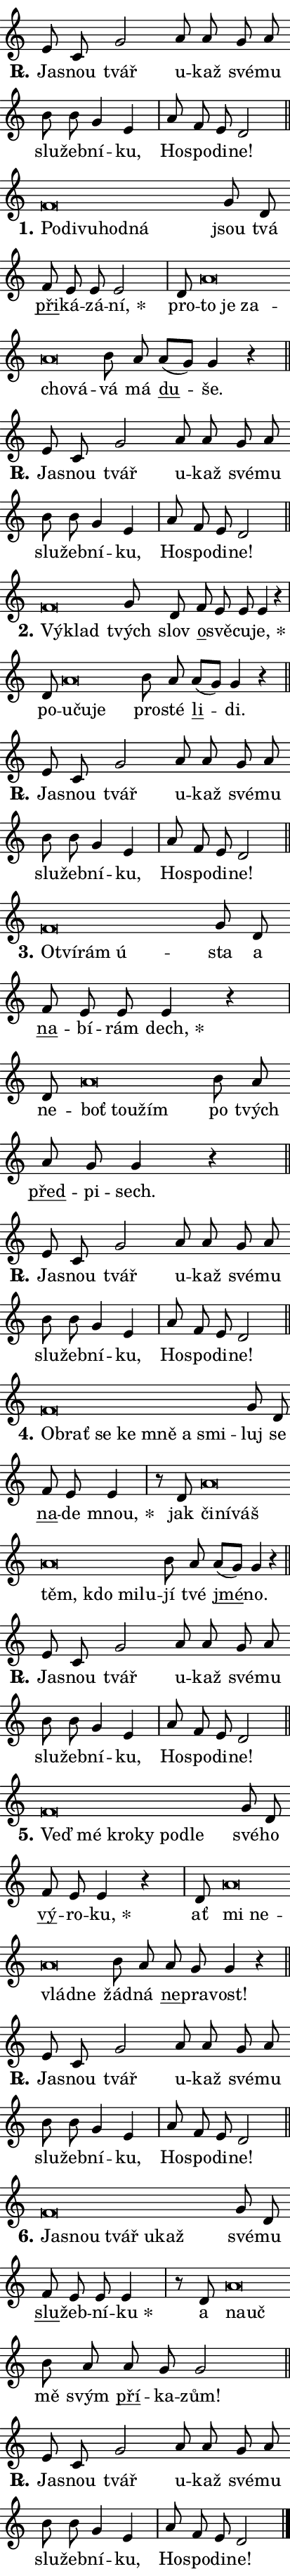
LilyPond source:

\version "2.24.0"
\header { tagline = "" }
\paper {
  indent = 0\cm
  top-margin = 0\cm
  right-margin = 0\cm
  bottom-margin = 0\cm
  left-margin = 0\cm
  paper-width = 7\cm
  page-breaking = #ly:one-page-breaking
  system-system-spacing.basic-distance = #11
  score-system-spacing.basic-distance = #11
  ragged-last = ##f
}


%% Author: Thomas Morley
%% https://lists.gnu.org/archive/html/lilypond-user/2020-05/msg00002.html
#(define (line-position grob)
"Returns position of @var[grob} in current system:
   @code{'start}, if at first time-step
   @code{'end}, if at last time-step
   @code{'middle} otherwise
"
  (let* ((col (ly:item-get-column grob))
         (ln (ly:grob-object col 'left-neighbor))
         (rn (ly:grob-object col 'right-neighbor))
         (col-to-check-left (if (ly:grob? ln) ln col))
         (col-to-check-right (if (ly:grob? rn) rn col))
         (break-dir-left
           (and
             (ly:grob-property col-to-check-left 'non-musical #f)
             (ly:item-break-dir col-to-check-left)))
         (break-dir-right
           (and
             (ly:grob-property col-to-check-right 'non-musical #f)
             (ly:item-break-dir col-to-check-right))))
        (cond ((eqv? 1 break-dir-left) 'start)
              ((eqv? -1 break-dir-right) 'end)
              (else 'middle))))

#(define (tranparent-at-line-position vctor)
  (lambda (grob)
  "Relying on @code{line-position} select the relevant enry from @var{vctor}.
Used to determine transparency,"
    (case (line-position grob)
      ((end) (not (vector-ref vctor 0)))
      ((middle) (not (vector-ref vctor 1)))
      ((start) (not (vector-ref vctor 2))))))

noteHeadBreakVisibility =
#(define-music-function (break-visibility)(vector?)
"Makes @code{NoteHead}s transparent relying on @var{break-visibility}"
#{
  \override NoteHead.transparent =
    #(tranparent-at-line-position break-visibility)
#})

#(define delete-ledgers-for-transparent-note-heads
  (lambda (grob)
    "Reads whether a @code{NoteHead} is transparent.
If so this @code{NoteHead} is removed from @code{'note-heads} from
@var{grob}, which is supposed to be @code{LedgerLineSpanner}.
As a result ledgers are not printed for this @code{NoteHead}"
    (let* ((nhds-array (ly:grob-object grob 'note-heads))
           (nhds-list
             (if (ly:grob-array? nhds-array)
                 (ly:grob-array->list nhds-array)
                 '()))
           ;; Relies on the transparent-property being done before
           ;; Staff.LedgerLineSpanner.after-line-breaking is executed.
           ;; This is fragile ...
           (to-keep
             (remove
               (lambda (nhd)
                 (ly:grob-property nhd 'transparent #f))
               nhds-list)))
      ;; TODO find a better method to iterate over grob-arrays, similiar
      ;; to filter/remove etc for lists
      ;; For now rebuilt from scratch
      (set! (ly:grob-object grob 'note-heads)  '())
      (for-each
        (lambda (nhd)
          (ly:pointer-group-interface::add-grob grob 'note-heads nhd))
        to-keep))))

hideNotes = {
  \noteHeadBreakVisibility #begin-of-line-visible
}
unHideNotes = {
  \noteHeadBreakVisibility #all-visible
}

% work-around for resetting accidentals
% https://lilypond.org/doc/v2.23/Documentation/notation/displaying-rhythms#unmetered-music
cadenzaMeasure = {
  \cadenzaOff
  \partial 1024 s1024
  \cadenzaOn
}

#(define-markup-command (accent layout props text) (markup?)
  "Underline accented syllable"
  (interpret-markup layout props
    #{\markup \override #'(offset . 4.3) \underline { #text }#}))

responsum = \markup \concat {
  "R" \hspace #-1.05 \path #0.1 #'((moveto 0 0.07) (lineto 0.9 0.8)) \hspace #0.05 "."
}

\layout {
    \context {
        \Staff
        \remove "Time_signature_engraver"
        \override LedgerLineSpanner.after-line-breaking = #delete-ledgers-for-transparent-note-heads
    }
    \context {
        \Voice {
            \override NoteHead.output-attributes = #'((class . "notehead"))
            \override Hairpin.height = #0.55
        }
    }
    \context {
        \Lyrics {
            \override StanzaNumber.output-attributes = #'((class . "stanzanumber"))
            \override LyricSpace.minimum-distance = #0.9
            \override LyricText.font-name = #"TeX Gyre Schola"
            \override LyricText.font-size = 1
            \override StanzaNumber.font-name = #"TeX Gyre Schola Bold"
            \override StanzaNumber.font-size = 1
        }
    }
}

% magnetic-lyrics.ily
%
%   written by
%     Jean Abou Samra <jean@abou-samra.fr>
%     Werner Lemberg <wl@gnu.org>
%
%   adapted by
%     Jiri Hon <jiri.hon@gmail.com>
%
% Version 2022-Apr-15

% https://www.mail-archive.com/lilypond-user@gnu.org/msg149350.html

#(define (Left_hyphen_pointer_engraver context)
   "Collect syllable-hyphen-syllable occurrences in lyrics and store
them in properties.  This engraver only looks to the left.  For
example, if the lyrics input is @code{foo -- bar}, it does the
following.

@itemize @bullet
@item
Set the @code{text} property of the @code{LyricHyphen} grob between
@q{foo} and @q{bar} to @code{foo}.

@item
Set the @code{left-hyphen} property of the @code{LyricText} grob with
text @q{foo} to the @code{LyricHyphen} grob between @q{foo} and
@q{bar}.
@end itemize

Use this auxiliary engraver in combination with the
@code{lyric-@/text::@/apply-@/magnetic-@/offset!} hook."
   (let ((hyphen #f)
         (text #f))
     (make-engraver
      (acknowledgers
       ((lyric-syllable-interface engraver grob source-engraver)
        (set! text grob)))
      (end-acknowledgers
       ((lyric-hyphen-interface engraver grob source-engraver)
        ;(when (not (grob::has-interface grob 'lyric-space-interface))
          (set! hyphen grob)));)
      ((stop-translation-timestep engraver)
       (when (and text hyphen)
         (ly:grob-set-object! text 'left-hyphen hyphen))
       (set! text #f)
       (set! hyphen #f)))))

#(define (lyric-text::apply-magnetic-offset! grob)
   "If the space between two syllables is less than the value in
property @code{LyricText@/.details@/.squash-threshold}, move the right
syllable to the left so that it gets concatenated with the left
syllable.

Use this function as a hook for
@code{LyricText@/.after-@/line-@/breaking} if the
@code{Left_@/hyphen_@/pointer_@/engraver} is active."
   (let ((hyphen (ly:grob-object grob 'left-hyphen #f)))
     (when hyphen
       (let ((left-text (ly:spanner-bound hyphen LEFT)))
         (when (grob::has-interface left-text 'lyric-syllable-interface)
           (let* ((common (ly:grob-common-refpoint grob left-text X))
                  (this-x-ext (ly:grob-extent grob common X))
                  (left-x-ext
                   (begin
                     ;; Trigger magnetism for left-text.
                     (ly:grob-property left-text 'after-line-breaking)
                     (ly:grob-extent left-text common X)))
                  ;; `delta` is the gap width between two syllables.
                  (delta (- (interval-start this-x-ext)
                            (interval-end left-x-ext)))
                  (details (ly:grob-property grob 'details))
                  (threshold (assoc-get 'squash-threshold details 0.2)))
             (when (< delta threshold)
               (let* (;; We have to manipulate the input text so that
                      ;; ligatures crossing syllable boundaries are not
                      ;; disabled.  For languages based on the Latin
                      ;; script this is essentially a beautification.
                      ;; However, for non-Western scripts it can be a
                      ;; necessity.
                      (lt (ly:grob-property left-text 'text))
                      (rt (ly:grob-property grob 'text))
                      (is-space (grob::has-interface hyphen 'lyric-space-interface))
                      (space (if is-space " " ""))
                      (space-markup (grob-interpret-markup grob " "))
                      (space-size (interval-length (ly:stencil-extent space-markup X)))
                      (extra-delta (if is-space space-size 0))
                      ;; Append new syllable.
                      (ltrt-space (if (and (string? lt) (string? rt))
                                (string-append lt space rt)
                                (make-concat-markup (list lt space rt))))
                      ;; Right-align `ltrt` to the right side.
                      (ltrt-space-markup (grob-interpret-markup
                               grob
                               (make-translate-markup
                                (cons (interval-length this-x-ext) 0)
                                (make-right-align-markup ltrt-space)))))
                 (begin
                   ;; Don't print `left-text`.
                   (ly:grob-set-property! left-text 'stencil #f)
                   ;; Set text and stencil (which holds all collected
                   ;; syllables so far) and shift it to the left.
                   (ly:grob-set-property! grob 'text ltrt-space)
                   (ly:grob-set-property! grob 'stencil ltrt-space-markup)
                   (ly:grob-translate-axis! grob (- (- delta extra-delta)) X))))))))))


#(define (lyric-hyphen::displace-bounds-first grob)
   ;; Make very sure this callback isn't triggered too early.
   (let ((left (ly:spanner-bound grob LEFT))
         (right (ly:spanner-bound grob RIGHT)))
     (ly:grob-property left 'after-line-breaking)
     (ly:grob-property right 'after-line-breaking)
     (ly:lyric-hyphen::print grob)))

squashThreshold = #0.4

\layout {
  \context {
    \Lyrics
    \consists #Left_hyphen_pointer_engraver
    \override LyricText.after-line-breaking =
      #lyric-text::apply-magnetic-offset!
    \override LyricHyphen.stencil = #lyric-hyphen::displace-bounds-first
    \override LyricText.details.squash-threshold = \squashThreshold
    \override LyricHyphen.minimum-distance = 0
    \override LyricHyphen.minimum-length = \squashThreshold
  }
}

squash = \override LyricText.details.squash-threshold = 9999
unSquash = \override LyricText.details.squash-threshold = \squashThreshold

left = \override LyricText.self-alignment-X = #LEFT
unLeft = \revert LyricText.self-alignment-X

starOffset = #(lambda (grob) 
                (let ((x_offset (ly:self-alignment-interface::aligned-on-x-parent grob)))
                  (if (= x_offset 0) 0 (+ x_offset 1.2))))

star = #(define-music-function (syllable)(string?)
"Append star separator at the end of a syllable"
#{
  \once \override LyricText.X-offset = #starOffset
  \lyricmode { \markup {
    #syllable
    \override #'((font-name . "TeX Gyre Schola Bold")) \hspace #0.2 \lower #0.65 \larger "*"
  } }
#})

starAccent = #(define-music-function (syllable)(string?)
"Append star separator at the end of a syllable and make accent"
#{
  \once \override LyricText.X-offset = #starOffset
  \lyricmode { \markup {
    \accent #syllable
    \override #'((font-name . "TeX Gyre Schola Bold")) \hspace #0.2 \lower #0.65 \larger "*"
  } }
#})

breath = #(define-music-function (syllable)(string?)
"Append breathing indicator at the end of a syllable"
#{
  \lyricmode { \markup { #syllable "+" } }
#})

optionalBreath = #(define-music-function (syllable)(string?)
"Append optional breathing indicator at the end of a syllable"
#{
  \lyricmode { \markup { #syllable "(+)" } }
#})


\score {
    <<
        \new Voice = "melody" { \cadenzaOn \key c \major \relative { e'8 c g'2 a8 a \bar "" g a \bar "" b b \bar "" g4 e \cadenzaMeasure \bar "|" a8 f e d2 \cadenzaMeasure \bar "||" \break } }
        \new Lyrics \lyricsto "melody" { \lyricmode { \set stanza = \responsum
Ja -- snou tvář u -- kaž své -- mu slu -- žeb -- ní -- ku, Ho -- spo -- di -- ne! } }
    >>
    \layout {}
}

\score {
    <<
        \new Voice = "melody" { \cadenzaOn \key c \major \relative { f'\breve*1/16 \hideNotes \breve*1/16 \bar "" \breve*1/16 \bar "" \breve*1/16 \breve*1/16 \bar "" \unHideNotes g8 d \bar "" f e e e2 \cadenzaMeasure \bar "|" d8 a'\breve*1/16 \hideNotes \breve*1/16 \bar "" \breve*1/16 \bar "" \breve*1/16 \breve*1/16 \bar "" \unHideNotes b8 a \bar "" a[( g)] g4 r \cadenzaMeasure \bar "||" \break } }
        \new Lyrics \lyricsto "melody" { \lyricmode { \set stanza = "1."
\left Po -- \squash di -- vu -- hod -- ná \unLeft \unSquash jsou tvá \markup \accent při -- ká -- zá -- \star ní, pro -- \left to \squash je za -- cho -- vá -- \unLeft \unSquash vá má \markup \accent du -- še. } }
    >>
    \layout {}
}

\score {
    <<
        \new Voice = "melody" { \cadenzaOn \key c \major \relative { e'8 c g'2 a8 a \bar "" g a \bar "" b b \bar "" g4 e \cadenzaMeasure \bar "|" a8 f e d2 \cadenzaMeasure \bar "||" \break } }
        \new Lyrics \lyricsto "melody" { \lyricmode { \set stanza = \responsum
Ja -- snou tvář u -- kaž své -- mu slu -- žeb -- ní -- ku, Ho -- spo -- di -- ne! } }
    >>
    \layout {}
}

\score {
    <<
        \new Voice = "melody" { \cadenzaOn \key c \major \relative { f'\breve*1/16 \hideNotes \breve*1/16 \bar "" \unHideNotes g8 d \bar "" f e e e4 r \cadenzaMeasure \bar "|" d8 a'\breve*1/16 \hideNotes \breve*1/16 \breve*1/16 \bar "" \unHideNotes b8 a \bar "" a[( g)] g4 r \cadenzaMeasure \bar "||" \break } }
        \new Lyrics \lyricsto "melody" { \lyricmode { \set stanza = "2."
\left Vý -- \squash klad \unLeft \unSquash tvých slov \markup \accent o -- svě -- cu -- \star je, po -- \left u -- \squash ču -- je \unLeft \unSquash pro -- sté \markup \accent li -- di. } }
    >>
    \layout {}
}

\score {
    <<
        \new Voice = "melody" { \cadenzaOn \key c \major \relative { e'8 c g'2 a8 a \bar "" g a \bar "" b b \bar "" g4 e \cadenzaMeasure \bar "|" a8 f e d2 \cadenzaMeasure \bar "||" \break } }
        \new Lyrics \lyricsto "melody" { \lyricmode { \set stanza = \responsum
Ja -- snou tvář u -- kaž své -- mu slu -- žeb -- ní -- ku, Ho -- spo -- di -- ne! } }
    >>
    \layout {}
}

\score {
    <<
        \new Voice = "melody" { \cadenzaOn \key c \major \relative { f'\breve*1/16 \hideNotes \breve*1/16 \bar "" \breve*1/16 \breve*1/16 \bar "" \unHideNotes g8 d \bar "" f e e e4 r \cadenzaMeasure \bar "|" d8 a'\breve*1/16 \hideNotes \breve*1/16 \breve*1/16 \bar "" \unHideNotes b8 a \bar "" a g g4 r \cadenzaMeasure \bar "||" \break } }
        \new Lyrics \lyricsto "melody" { \lyricmode { \set stanza = "3."
\left O -- \squash tví -- rám ú -- \unLeft \unSquash sta a \markup \accent na -- bí -- rám \star dech, ne -- \left boť \squash tou -- žím \unLeft \unSquash po tvých \markup \accent před -- pi -- sech. } }
    >>
    \layout {}
}

\score {
    <<
        \new Voice = "melody" { \cadenzaOn \key c \major \relative { e'8 c g'2 a8 a \bar "" g a \bar "" b b \bar "" g4 e \cadenzaMeasure \bar "|" a8 f e d2 \cadenzaMeasure \bar "||" \break } }
        \new Lyrics \lyricsto "melody" { \lyricmode { \set stanza = \responsum
Ja -- snou tvář u -- kaž své -- mu slu -- žeb -- ní -- ku, Ho -- spo -- di -- ne! } }
    >>
    \layout {}
}

\score {
    <<
        \new Voice = "melody" { \cadenzaOn \key c \major \relative { f'\breve*1/16 \hideNotes \breve*1/16 \bar "" \breve*1/16 \bar "" \breve*1/16 \bar "" \breve*1/16 \bar "" \breve*1/16 \breve*1/16 \bar "" \unHideNotes g8 d \bar "" f e e4 \cadenzaMeasure \bar "|" r8 d8 a'\breve*1/16 \hideNotes \breve*1/16 \bar "" \breve*1/16 \bar "" \breve*1/16 \bar "" \breve*1/16 \bar "" \breve*1/16 \breve*1/16 \bar "" \unHideNotes b8 a \bar "" a[( g)] g4 r \cadenzaMeasure \bar "||" \break } }
        \new Lyrics \lyricsto "melody" { \lyricmode { \set stanza = "4."
\left Ob -- \squash rať se ke mně a smi -- \unLeft \unSquash luj se \markup \accent na -- de \star mnou, jak \left či -- \squash ní -- váš těm, kdo mi -- lu -- \unLeft \unSquash jí tvé \markup \accent jmé -- no. } }
    >>
    \layout {}
}

\score {
    <<
        \new Voice = "melody" { \cadenzaOn \key c \major \relative { e'8 c g'2 a8 a \bar "" g a \bar "" b b \bar "" g4 e \cadenzaMeasure \bar "|" a8 f e d2 \cadenzaMeasure \bar "||" \break } }
        \new Lyrics \lyricsto "melody" { \lyricmode { \set stanza = \responsum
Ja -- snou tvář u -- kaž své -- mu slu -- žeb -- ní -- ku, Ho -- spo -- di -- ne! } }
    >>
    \layout {}
}

\score {
    <<
        \new Voice = "melody" { \cadenzaOn \key c \major \relative { f'\breve*1/16 \hideNotes \breve*1/16 \bar "" \breve*1/16 \bar "" \breve*1/16 \bar "" \breve*1/16 \breve*1/16 \bar "" \unHideNotes g8 d \bar "" f e e4 r \cadenzaMeasure \bar "|" d8 a'\breve*1/16 \hideNotes \breve*1/16 \bar "" \breve*1/16 \breve*1/16 \bar "" \unHideNotes b8 a \bar "" a g g4 r \cadenzaMeasure \bar "||" \break } }
        \new Lyrics \lyricsto "melody" { \lyricmode { \set stanza = "5."
\left Veď \squash mé kro -- ky po -- dle \unLeft \unSquash své -- ho \markup \accent vý -- ro -- \star ku, ať \left mi \squash ne -- vlád -- ne \unLeft \unSquash žád -- ná \markup \accent ne -- pra -- vost! } }
    >>
    \layout {}
}

\score {
    <<
        \new Voice = "melody" { \cadenzaOn \key c \major \relative { e'8 c g'2 a8 a \bar "" g a \bar "" b b \bar "" g4 e \cadenzaMeasure \bar "|" a8 f e d2 \cadenzaMeasure \bar "||" \break } }
        \new Lyrics \lyricsto "melody" { \lyricmode { \set stanza = \responsum
Ja -- snou tvář u -- kaž své -- mu slu -- žeb -- ní -- ku, Ho -- spo -- di -- ne! } }
    >>
    \layout {}
}

\score {
    <<
        \new Voice = "melody" { \cadenzaOn \key c \major \relative { f'\breve*1/16 \hideNotes \breve*1/16 \bar "" \breve*1/16 \bar "" \breve*1/16 \breve*1/16 \bar "" \unHideNotes g8 d \bar "" f e e e4 \cadenzaMeasure \bar "|" r8 d8 a'\breve*1/16 \hideNotes \breve*1/16 \bar "" \unHideNotes b8 a \bar "" a g g2 \cadenzaMeasure \bar "||" \break } }
        \new Lyrics \lyricsto "melody" { \lyricmode { \set stanza = "6."
\left Ja -- \squash snou tvář u -- kaž \unLeft \unSquash své -- mu \markup \accent slu -- žeb -- ní -- \star ku a \left na -- \squash uč \unLeft \unSquash mě svým \markup \accent pří -- ka -- zům! } }
    >>
    \layout {}
}

\score {
    <<
        \new Voice = "melody" { \cadenzaOn \key c \major \relative { e'8 c g'2 a8 a \bar "" g a \bar "" b b \bar "" g4 e \cadenzaMeasure \bar "|" a8 f e d2 \cadenzaMeasure \bar "||" \break } \bar "|." }
        \new Lyrics \lyricsto "melody" { \lyricmode { \set stanza = \responsum
Ja -- snou tvář u -- kaž své -- mu slu -- žeb -- ní -- ku, Ho -- spo -- di -- ne! } }
    >>
    \layout {}
}
